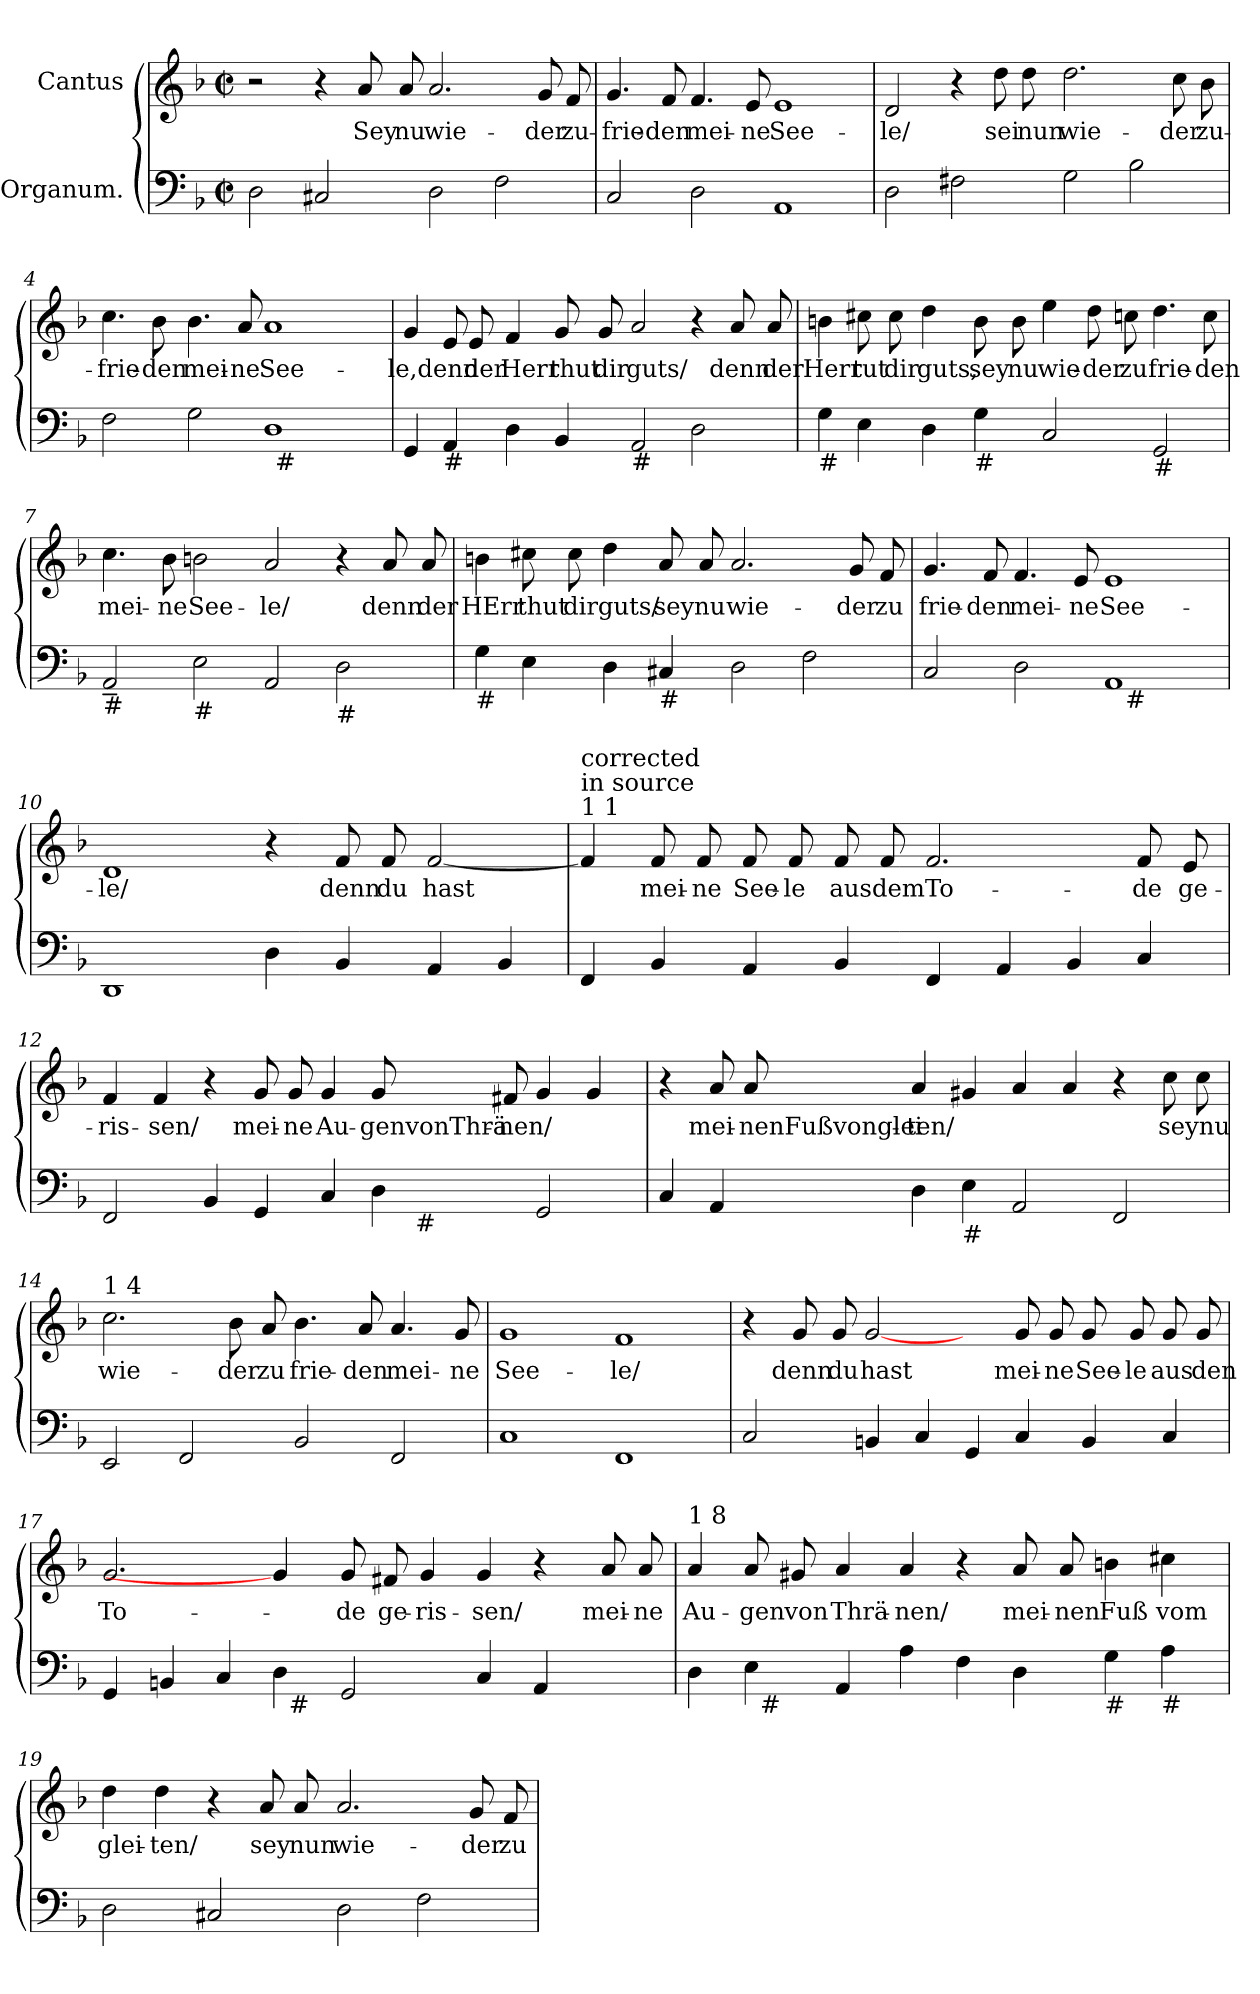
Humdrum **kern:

**kern	**kern	**text
*part2	*part1	*part1
*staff2	*staff1	*staff1
*I"Organum.	*I"Cantus	*
*clefF4	*clefG2	*
*k[b-]	*k[b-]	*
*F:	*F:	*
*M2/2	*M2/2	*
*met(c|)	*met(c|)	*
=1	=1	=1
2D\	2r	.
2C#X</	4r	.
!	!	!LO:LY:b
.	8a/	Sey
!	!	!LO:LY:b
.	8a/	nu
!	!	!LO:LY:b
2D\	2.a/	wie-
2F\	.	.
!	!	!LO:LY:b
.	8g/	-der
!	!	!LO:LY:b
.	8f/	zu-
=2	=2	=2
!	!	!LO:LY:b
2C/	4.g/	-frie-
!	!	!LO:LY:b:rj
.	8f/	-den
!	!	!LO:LY:b
2D\	4.f/	mei-
!	!	!LO:LY:b:rj
.	8e/	-ne
!	!	!LO:LY:b
1AA	1e	See-
=3	=3	=3
!	!	!LO:LY:b
2D\	2d/	-le/
2F#X>\	4r	.
!	!	!LO:LY:b
.	8dd\	sei
!	!	!LO:LY:b
.	8dd\	nun
!	!	!LO:LY:b
2G\	2.dd\	wie-
2B-\	.	.
!	!	!LO:LY:b
.	8cc\	-der
!	!	!LO:LY:b
.	8b-\	zu-
!!LO:LB:g=z
=4	=4	=4
!	!	!LO:LY:b
*^	*	*
2F\	1ryy	4.cc\	-frie-
!	!	!	!LO:LY:b:rj
.	.	8b-\	-den
!	!	!	!LO:LY:b
2G\	.	4.b-\	mei-
!	!	!	!LO:LY:b:rj
.	.	8a/	-ne
!	!	!	!LO:LY:b
1D	32ryy	1a	See-
!	!LO:TX:b:t=#	!	!
.	2ryy	.	.
.	4...ryy	.	.
=5	=5	=5	=5
!	!	!	!LO:LY:b
*v	*v	*	*
4GG/	4g/	-le,denn
!LO:TX:b:t=#	!	!
4AA/	8e/	.
!	!	!LO:LY:b
.	8e/	der
!	!	!LO:LY:b
4D\	4f/	Herr
!	!	!LO:LY:b
4BB-</	8g/	thut
!	!	!LO:LY:b
.	8g/	dir
!LO:TX:b:t=#	!	!
!	!	!LO:LY:b
2AA/	2a/	guts/
2D\	4r	.
!	!	!LO:LY:b
.	8a/	denn
!	!	!LO:LY:b
.	8a/	der
=6	=6	=6
!LO:TX:b:t=#	!	!
!	!	!LO:LY:b
4G\	4bn\	Herr
!	!	!LO:LY:b
4E>\	8cc#X\	tut
!	!	!LO:LY:b
.	8cc#\	dir
!	!	!LO:LY:b
4D\	4dd\	guts,
!LO:TX:b:t=#	!	!
!	!	!LO:LY:b
4G\	8b\	sey
!	!	!LO:LY:b
.	8b\	nu
!	!	!LO:LY:b
2C/	4ee\	wie-
!	!	!LO:LY:b:rj
.	8dd\	-der
!	!	!LO:LY:b
.	8ccn\	zu
!LO:TX:b:t=#	!	!
!	!	!LO:LY:b
2GG/	4.dd\	frie-
!	!	!LO:LY:b:rj
.	8cc\	-den
!!LO:LB:g=z
=7	=7	=7
!LO:TX:b:t=#	!	!
!	!	!LO:LY:b
2AA~</	4.cc\	mei-
!	!	!LO:LY:b:rj
.	8b-\	-ne
!LO:TX:b:t=#	!	!
!	!	!LO:LY:b
2E\	2bn\	See-
!	!	!LO:LY:b:rj
2AA/	2a/	-le/
!LO:TX:b:t=#	!	!
2D\	4r	.
!	!	!LO:LY:b
.	8a/	denn
!	!	!LO:LY:b
.	8a/	der
=8	=8	=8
!LO:TX:b:t=#	!	!
!	!	!LO:LY:b
4G\	4bn\	HErr
!	!	!LO:LY:b
4E\	8cc#X\	thut
!	!	!LO:LY:b
.	8cc#\	dir
!	!	!LO:LY:b
4D>\	4dd\	guts/
!LO:TX:b:t=#	!	!
!	!	!LO:LY:b
4C#X/	8a/	sey
!	!	!LO:LY:b
.	8a/	nu
!	!	!LO:LY:b
2D\	2.a/	wie-
2F\	.	.
!	!	!LO:LY:b:rj
.	8g/	-der
!	!	!LO:LY:b
.	8f/	zu
=9	=9	=9
!	!	!LO:LY:b
*^	*	*
2C/	1ryy	4.g/	frie-
!	!	!	!LO:LY:b:rj
.	.	8f/	-den
!	!	!	!LO:LY:b
2D\	.	4.f/	mei-
!	!	!	!LO:LY:b:rj
.	.	8e/	-ne
!	!	!	!LO:LY:b
1AA	16ryy	1e	See-
!	!LO:TX:b:t=#	!	!
.	2...ryy	.	.
=10	=10	=10	=10
!	!	!	!LO:LY:b
*v	*v	*	*
1DD	1d	-le/
4D\	4r	.
!	!	!LO:LY:b
4BB-/	8f/	denn
!	!	!LO:LY:b
.	8f/	du
!	!	!LO:LY:b
4AA</	[<2f/	hast
4BB-/	.	.
!!LO:LB:g=z
=11	=11	=11
!	!LO:TX:a:t=1 1	!
!	!LO:TX:a:t=in source	!
!	!LO:TX:a:t=corrected	!
4FF/	4f/]	.
!	!	!LO:LY:b
4BB-/	8f/	mei-
!	!	!LO:LY:b:rj
.	8f/	-ne
!	!	!LO:LY:b
4AA/	8f/	See-
!	!	!LO:LY:b:rj
.	8f/	-le
!	!	!LO:LY:b
4BB-/	8f/	ausdemTo-
.	8f/	.
4FF/	2.f/	.
4AA/	.	.
4BB-/	.	.
!	!	!LO:LY:b
4C</	8f/	-de
!	!	!LO:LY:b
.	8e/	ge-
=12	=12	=12
!	!	!LO:LY:b
*^	*	*
2FF/	1ryy	4f/	-ris-
!	!	!	!LO:LY:b
.	.	4f/	-sen/
4BB-/	.	4r	.
!	!	!	!LO:LY:b
4GG/	.	8g/	mei-
!	!	!	!LO:LY:b:rj
.	.	8g/	-ne
!	!	!	!LO:LY:b
4C/	4ryy	4g/	Au-
!	!	!	!LO:LY:b
4D>\	32ryy	8g/	-genvonThrä-
!	!LO:TX:b:t=#	!	!
.	2ryy	.	.
!	!	!	!LO:LY:b
.	.	8f#X/	-nen/
2GG/	.	4g/	.
.	.	4g/	.
.	8..ryy	.	.
*v	*v	*	*
=13	=13	=13
4C/	4r	.
!	!	!LO:LY:b
4AA/	8a/	mei-
!	!	!LO:LY:b
.	8a/	-nenFußvonglei-
!	!	!LO:LY:b
4D\	4a/	-ten/
!LO:TX:b:t=#	!	!
4E\	4g#X/	.
2AA/	4a/	.
.	4a/	.
2FF/	4r	.
!	!	!LO:LY:b
.	8cc\	seynu
.	8cc\	.
!!LO:LB:g=z
=14	=14	=14
!	!LO:TX:a:t=1 4	!
!	!	!LO:LY:b
2EE</	2.cc\	wie-
2FF/	.	.
!	!	!LO:LY:b:rj
.	8b-\	-der
!	!	!LO:LY:b
.	8a</	zu
!	!	!LO:LY:b
2BB-/	4.b-\	frie-
!	!	!LO:LY:b:rj
.	8a/	-den
!	!	!LO:LY:b
2FF/	4.a/	mei-
!	!	!LO:LY:b:rj
.	8g</	-ne
=15	=15	=15
!	!	!LO:LY:b
1C	1g	See-
!	!	!LO:LY:b:rj
1FF	1f	-le/
=16	=16	=16
2C/	4r	.
!	!	!LO:LY:b
.	8g/	denn
!	!	!LO:LY:b
.	8g/	du
!	!	!LO:LY:b
4BBn</	[2g/	hast
4C/	.	.
4GG/	4ryy	.
!	!	!LO:LY:b
4C/	8g/	mei-
!	!	!LO:LY:b:rj
.	8g/	-ne
!	!	!LO:LY:b
4BB</	8g/	See-
!	!	!LO:LY:b:rj
.	8g/	-le
!	!	!LO:LY:b
4C/	8g/	aus
!	!	!LO:LY:b
.	8g/	den
=17	=17	=17
!	!	!LO:LY:b
*^	*	*
4GG/	2ryy	2.g/	To-
4BBn</	.	.	.
4C/	4ryy	.	.
4D>\	32ryy	4g/]	.
!	!LO:TX:b:t=#	!	!
.	1ryy	.	.
!	!	!	!LO:LY:b
2GG/	.	8g/	-de
!	!	!	!LO:LY:b
.	.	8f#X/	ge-
!	!	!	!LO:LY:b
.	.	4g/	-ris-
!	!	!	!LO:LY:b:rj
4C/	.	4g/	-sen/
4AA/	.	4r	.
.	4...ryy	.	.
!	!	!	!LO:LY:b
4ryy	.	8a/	mei-
!	!	!	!LO:LY:b:rj
.	.	8a/	-ne
!!LO:LB:g=z
=18	=18	=18	=18
!	!	!LO:TX:a:t=1 8	!
!	!	!	!LO:LY:b
4D\	4ryy	4a/	Au-
!	!	!	!LO:LY:b
4E>\	32ryy	8a/	-gen
!	!LO:TX:b:t=#	!	!
.	1ryy	.	.
!	!	!	!LO:LY:b
.	.	8g#X/	von
!	!	!	!LO:LY:b
4AA/	.	4a/	Thrä-
!	!	!	!LO:LY:b:rj
4A\	.	4a/	-nen/
4F\	.	4r	.
!	!	!	!LO:LY:b
4D\	.	8a/	mei-
.	2ryy	.	.
!	!	!	!LO:LY:b:rj
.	.	8a/	-nen
!LO:TX:b:t=#	!	!	!
!	!	!	!LO:LY:b
4G\	.	4bn\	Fuß
!LO:TX:b:t=#	!	!	!
!	!	!	!LO:LY:b
4A\	.	4cc#X\	vom
.	8..ryy	.	.
=19	=19	=19	=19
!	!	!	!LO:LY:b
*v	*v	*	*
2D\	4dd\	glei-
!	!	!LO:LY:b:rj
.	4dd\	-ten/
2C#X</	4r	.
!	!	!LO:LY:b
.	8a/	sey
!	!	!LO:LY:b
.	8a/	nun
!	!	!LO:LY:b
2D\	2.a/	wie-
2F\	.	.
!	!	!LO:LY:b
.	8g/	-der
!	!	!LO:LY:b
.	8f/	zu-
=	=	=
*-	*-	*-
